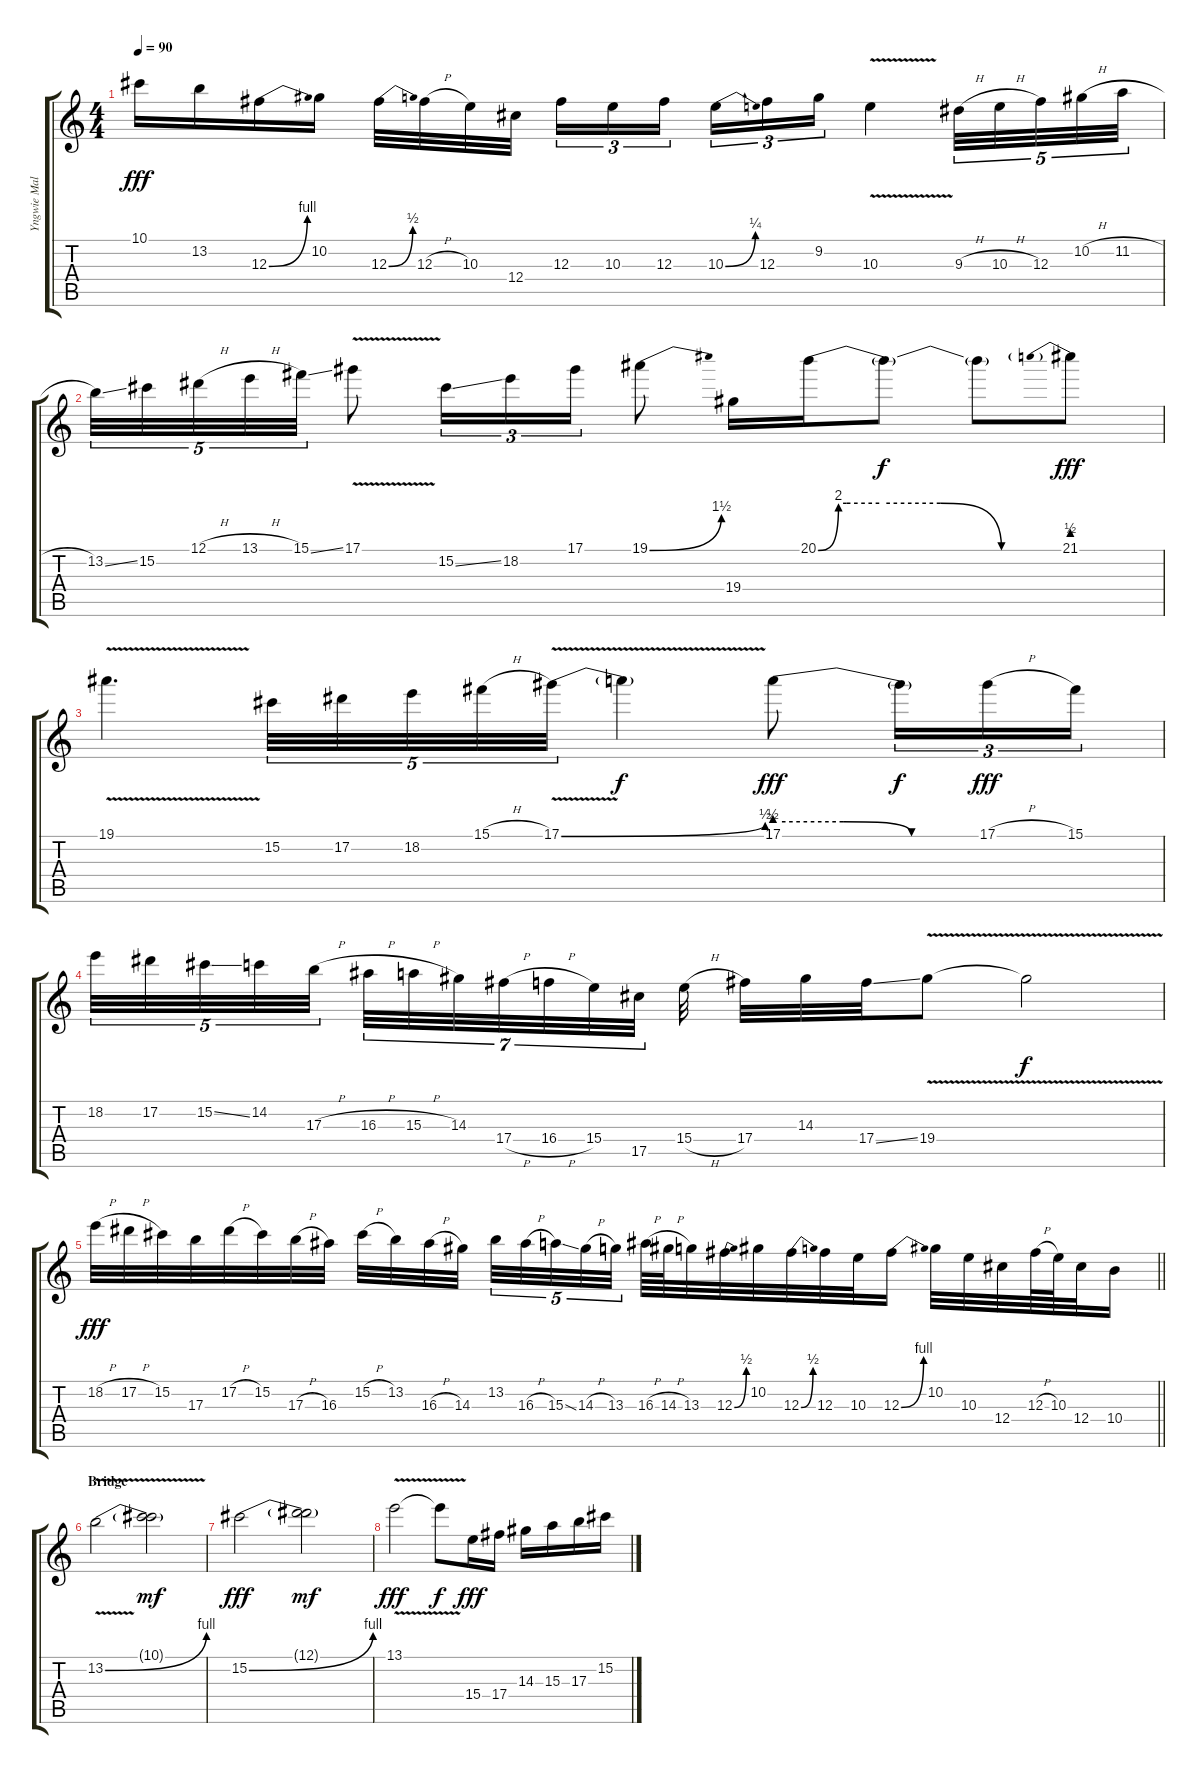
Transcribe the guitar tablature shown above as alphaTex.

\track ("Yngwie Malmsteen" "Yngwie Mal") {instrument overdrivenguitar}
\staff {score tabs}
\tuning (Eb4 Bb3 Gb3 Db3 Ab2 Eb2) {hide}
\ts (4 4)
\tempo 90
\clef g2
\ks c
10.1.16{dy fff} 13.2.16 12.3{be (bend 0 0 60 4)}.16 10.2.16 12.3{be (bend 0 0 60 2)}.32 12.3{h}.32 10.3.32 12.4.32{beam splitsecondary} 12.3.16{tu (3 2)} 10.3.16{tu (3 2)} 12.3.16{tu (3 2)} 10.3{be (bend 0 0 60 1)}.16{tu (3 2)} 12.3.16{tu (3 2)} 9.2.16{tu (3 2)} 10.3{v}.4 9.3{h}.32{tu (5 4)} 10.3{h}.32{tu (5 4)} 12.3.32{tu (5 4)} 10.2{h}.32{tu (5 4)} 11.2{h}.32{tu (5 4)} |
13.2{ss}.32{tu (5 4)} 15.2.32{tu (5 4)} 12.1{h}.32{tu (5 4)} 13.1{h}.32{tu (5 4)} 15.1{ss}.32{tu (5 4)} 17.1{v}.8 15.2{ss}.16{tu (3 2)} 18.2.16{tu (3 2)} 17.1.16{tu (3 2)} 19.1{be (bend 0 0 60 6)}.8 19.4.16 20.1{be (custom 0 0 5 8 7 8 15 8 30 8 45 0 60 0)}.16 20.1{t}.8{dy f} 20.1{t}.8 21.1{be (prebend 0 2 60 2)}.8{dy fff} |
19.1{v}.4{d} 15.2.32{tu (5 4)} 17.2.32{tu (5 4)} 18.2.32{tu (5 4)} 15.1{h}.32{tu (5 4)} 17.1{be (bend 0 0 60 2) v}.32{tu (5 4)} 17.1{t}.4{dy f} 17.1{be (custom 0 2 20 2 40 0 60 0)}.8{dy fff} 17.1{t}.16{tu (3 2) dy f} 17.1{h}.16{tu (3 2) dy fff} 15.1.16{tu (3 2)} |
18.2.32{tu (5 4)} 17.2.32{tu (5 4)} 15.2{ss}.32{tu (5 4)} 14.2.32{tu (5 4)} 17.3{h}.32{tu (5 4) beam splitsecondary} 16.3{h}.32{tu (7 4)} 15.3{h}.32{tu (7 4)} 14.3.32{tu (7 4)} 17.4{h}.32{tu (7 4)} 16.4{h}.32{tu (7 4)} 15.4.32{tu (7 4)} 17.5.32{tu (7 4)} 15.4{h}.32 17.4.32 14.3.32 17.4{ss}.32 19.4{v}.8 19.4{t}.2{dy f} |
\barLineRight lightlight
18.2{h}.32{dy fff} 17.2{h}.32 15.2.32 17.3.32 17.2{h}.32 15.2.32 17.3{h}.32 16.3.32 15.2{h}.32 13.2.32 16.3{h}.32 14.3.32{beam splitsecondary} 13.2.32{tu (5 4)} 16.3{h}.32{tu (5 4)} 15.3{ss}.32{tu (5 4)} 14.3{h}.32{tu (5 4)} 13.3.32{tu (5 4)} 16.3{h}.64 14.3{h}.64 13.3.32 12.3{be (bend 0 0 60 2)}.32 10.2.32 12.3{be (bend 0 0 60 2)}.32 12.3.32 10.3.32 12.3{be (bend 0 0 60 4)}.16 10.2.32 10.3.32 12.4.32 12.3{h}.64 10.3.64 12.4.32 10.4.16 |
\section ("" "Bridge")
13.2{be (bend 0 0 60 4) v}.2 (10.1{g} 13.2{t}).2{dy mf} |
15.2{be (bend 0 0 60 4)}.2{dy fff} (12.1{g} 15.2{t}).2{dy mf} |
13.1{v}.2{dy fff} 13.1{t}.8{dy f} 15.4.16{dy fff} 17.4.16 14.3.16 15.3.16 17.3.16 15.2.16
